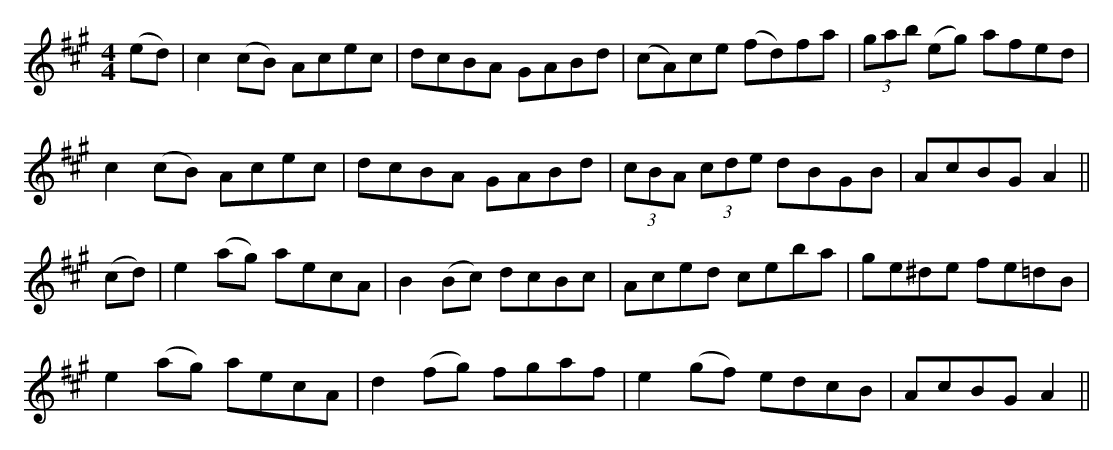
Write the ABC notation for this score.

X:1
M:4/4
K:A
(ed)|c2 (cB) Acec|dcBA GABd|(cA)ce (fd)fa|(3gab (eg) afed|
c2 (cB) Acec|dcBA GABd|(3cBA (3cde dBGB|AcBG A2||
(cd)|e2 (ag) aecA|B2 (Bc) dcBc|Aced ceba|ge^de fe=dB|
e2 (ag) aecA|d2 (fg) fgaf|e2 (gf) edcB|AcBG A2||
